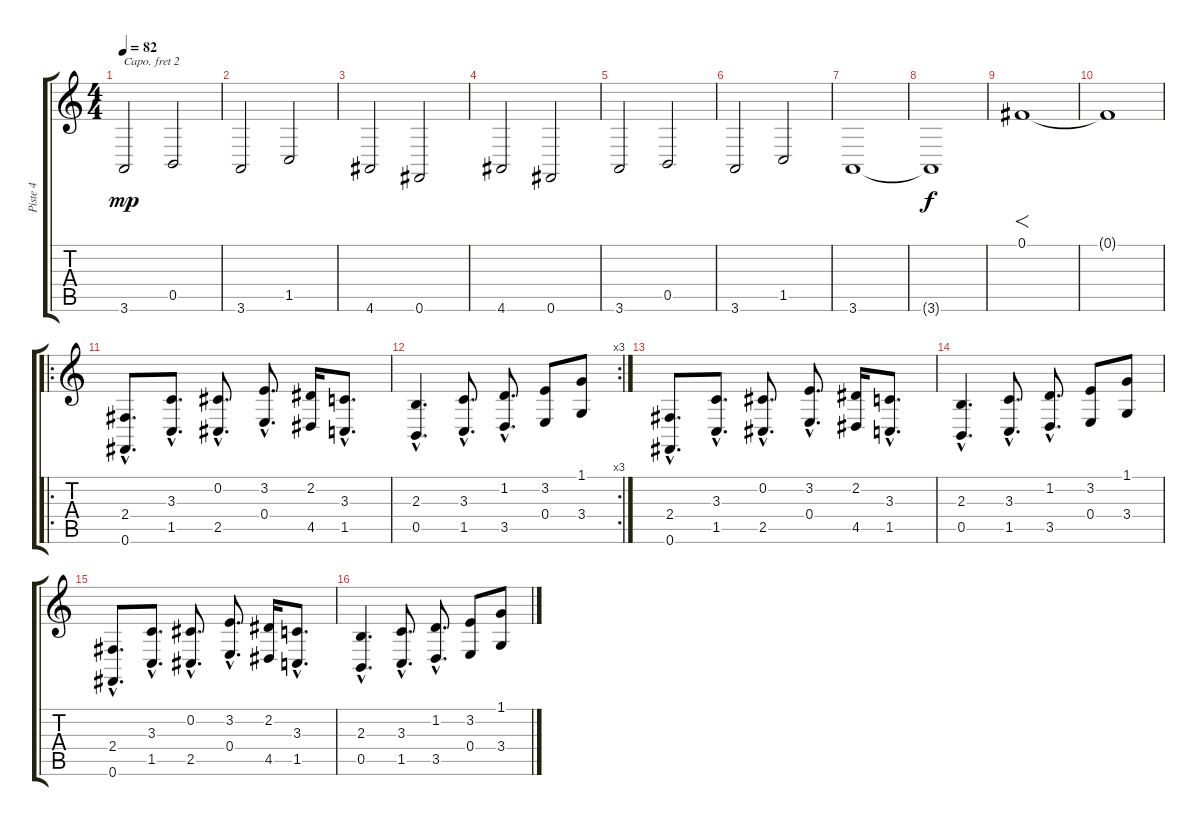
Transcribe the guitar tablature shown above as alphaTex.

\track ("Piste 4" "Piste 4") {instrument stringensemble2}
\staff {score tabs}
\capo 2
\tuning (E4 B3 G3 D3 A2 E2) {hide}
\ts (4 4)
\tempo 82
\clef g2
\ks c
3.6.2{dy mp} 0.5.2 |
3.6.2 1.5.2 |
4.6.2 0.6.2 |
4.6.2 0.6.2 |
3.6.2 0.5.2 |
3.6.2 1.5.2 |
3.6.1 |
3.6{t}.1{dy f} |
0.1.1{f} |
0.1{t}.1 |
\ro
(2.4{hac} 0.6{hac}).8{d volume 8} (3.3{hac} 1.5{hac}).8{d} (0.2{hac} 2.5{hac}).8{d} (3.2{hac} 0.4{hac}).8{d} (2.2 4.5).16 (3.3{hac} 1.5{hac}).8{d} |
\rc 3
(2.3{hac} 0.5{hac}).4{d} (3.3{hac} 1.5{hac}).8{d} (1.2{hac} 3.5{hac}).8{d} (3.2 0.4).8 (1.1 3.4).8 |
(2.4{hac} 0.6{hac}).8{d volume 8} (3.3{hac} 1.5{hac}).8{d} (0.2{hac} 2.5{hac}).8{d} (3.2{hac} 0.4{hac}).8{d} (2.2 4.5).16 (3.3{hac} 1.5{hac}).8{d} |
(2.3{hac} 0.5{hac}).4{d} (3.3{hac} 1.5{hac}).8{d} (1.2{hac} 3.5{hac}).8{d} (3.2 0.4).8 (1.1 3.4).8 |
(2.4{hac} 0.6{hac}).8{d volume 8} (3.3{hac} 1.5{hac}).8{d} (0.2{hac} 2.5{hac}).8{d} (3.2{hac} 0.4{hac}).8{d} (2.2 4.5).16 (3.3{hac} 1.5{hac}).8{d} |
(2.3{hac} 0.5{hac}).4{d} (3.3{hac} 1.5{hac}).8{d} (1.2{hac} 3.5{hac}).8{d} (3.2 0.4).8 (1.1 3.4).8
